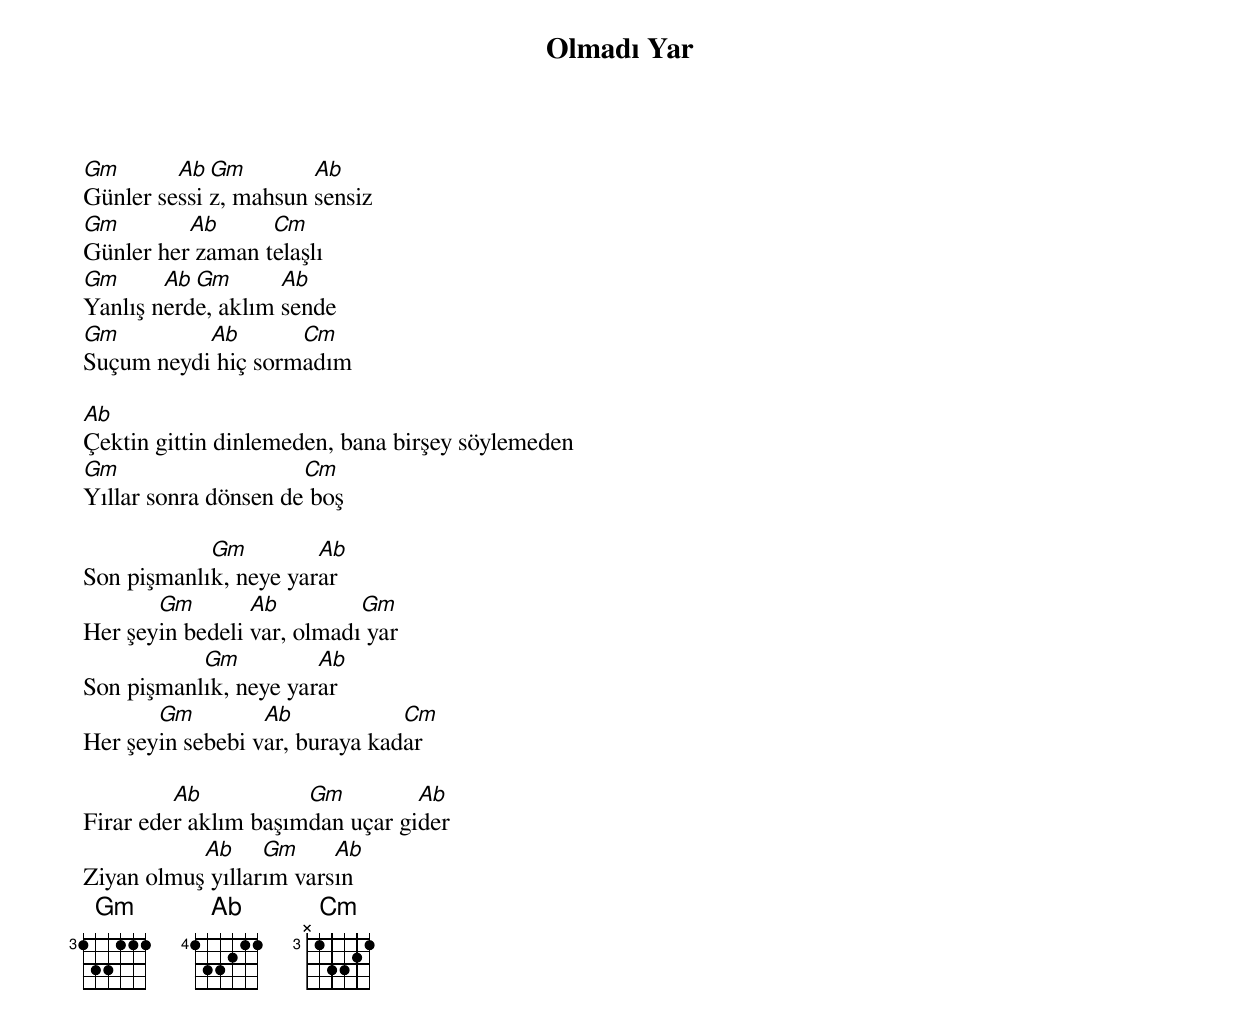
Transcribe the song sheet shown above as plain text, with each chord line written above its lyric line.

{title: Olmadı Yar}
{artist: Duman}

Gm       Ab Gm        Ab
Günler sessiz, mahsun sensiz
Gm        Ab      Cm
Günler her zaman telaşlı
Gm      Ab Gm       Ab
Yanlış nerde, aklım sende
Gm         Ab       Cm
Suçum neydi hiç sormadım

Ab
Çektin gittin dinlemeden, bana birşey söylemeden
Gm                    Cm
Yıllar sonra dönsen de boş

            Gm         Ab
Son pişmanlık, neye yarar
       Gm        Ab         Gm
Her şeyin bedeli var, olmadı yar
           Gm          Ab
Son pişmanlık, neye yarar
       Gm         Ab            Cm
Her şeyin sebebi var, buraya kadar

         Ab           Gm         Ab
Firar eder aklım başımdan uçar gider
           Ab     Gm     Ab
Ziyan olmuş yıllarım varsın
